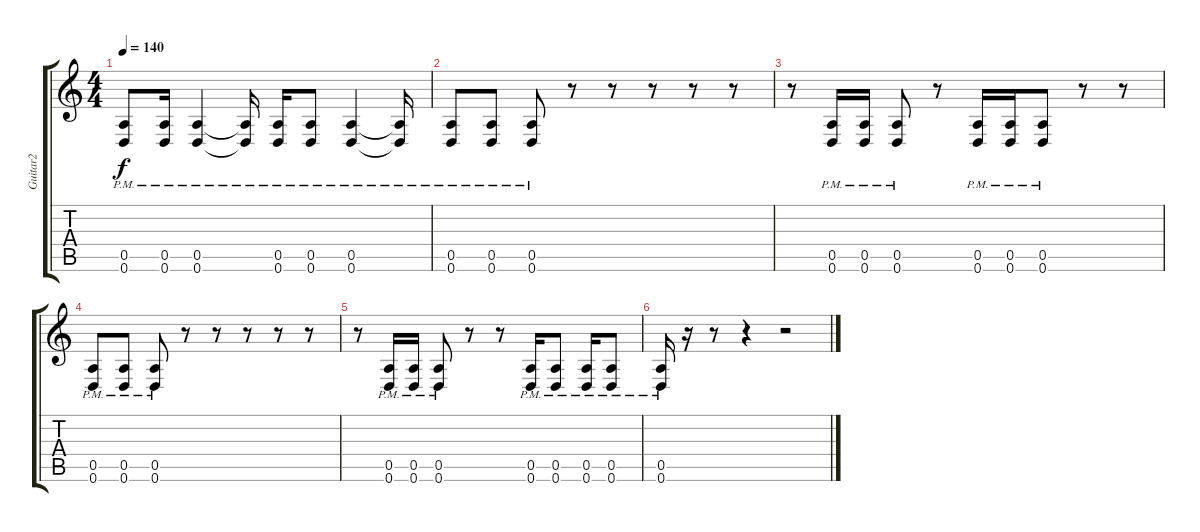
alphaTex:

\track ("Guitar2" "Guitar2") {instrument distortionguitar}
\staff {score tabs}
\tuning (E4 B3 G3 D3 A2 D2) {hide}
\ts (4 4)
\tempo 140
\clef g2
\ks c
(0.5{pm t} 0.6{pm t}).8{dy f} (0.5{pm} 0.6{pm}).16 (0.5{pm} 0.6{pm}).4 (0.5{pm t} 0.6{pm t}).16 (0.5{pm} 0.6{pm}).16 (0.5{pm} 0.6{pm}).8 (0.5{pm} 0.6{pm}).4 (0.5{pm t} 0.6{pm t}).16 |
(0.5{pm} 0.6{pm}).8 (0.5{pm} 0.6{pm}).8 (0.5{pm} 0.6{pm}).8 r.8 r.8 r.8 r.8 r.8 |
r.8 (0.5{pm} 0.6{pm}).16 (0.5{pm} 0.6{pm}).16 (0.5{pm} 0.6{pm}).8 r.8 (0.5{pm} 0.6{pm}).16 (0.5{pm} 0.6{pm}).16 (0.5{pm} 0.6{pm}).8 r.8 r.8 |
(0.5{pm} 0.6{pm}).8 (0.5{pm} 0.6{pm}).8 (0.5{pm} 0.6{pm}).8 r.8 r.8 r.8 r.8 r.8 |
r.8 (0.5{pm} 0.6{pm}).16 (0.5{pm} 0.6{pm}).16 (0.5{pm} 0.6{pm}).8 r.8 r.8 (0.5{pm} 0.6{pm}).16 (0.5{pm} 0.6{pm}).8 (0.5{pm} 0.6{pm}).16 (0.5{pm} 0.6{pm}).8 |
(0.5{pm} 0.6{pm}).16 r.16 r.8 r.4 r.2
